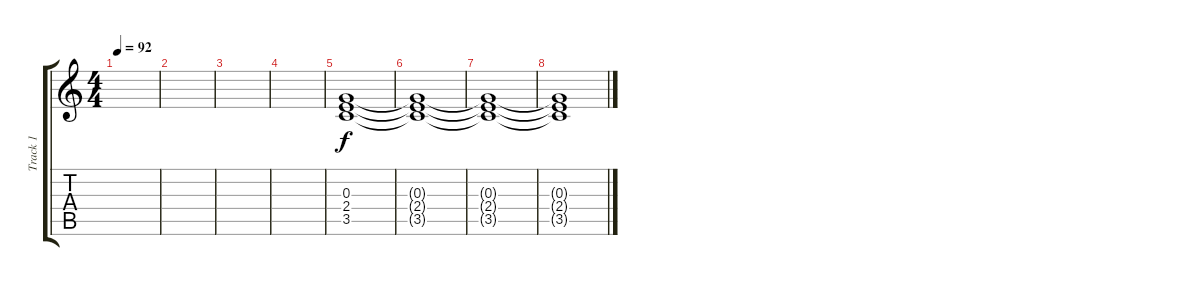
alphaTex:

\track ("Track 1" "Track 1") {instrument acousticguitarsteel}
\staff {score tabs}
\tuning (D4 C4 G3 D3 A2 E2) {hide}
\ts (4 4)
\tempo 92
\clef g2
\ks c
|
|
|
|
(0.3 2.4 3.5).1{dy f} |
(0.3{t} 2.4{t} 3.5{t}).1 |
(0.3{t} 2.4{t} 3.5{t}).1 |
(0.3{t} 2.4{t} 3.5{t}).1
